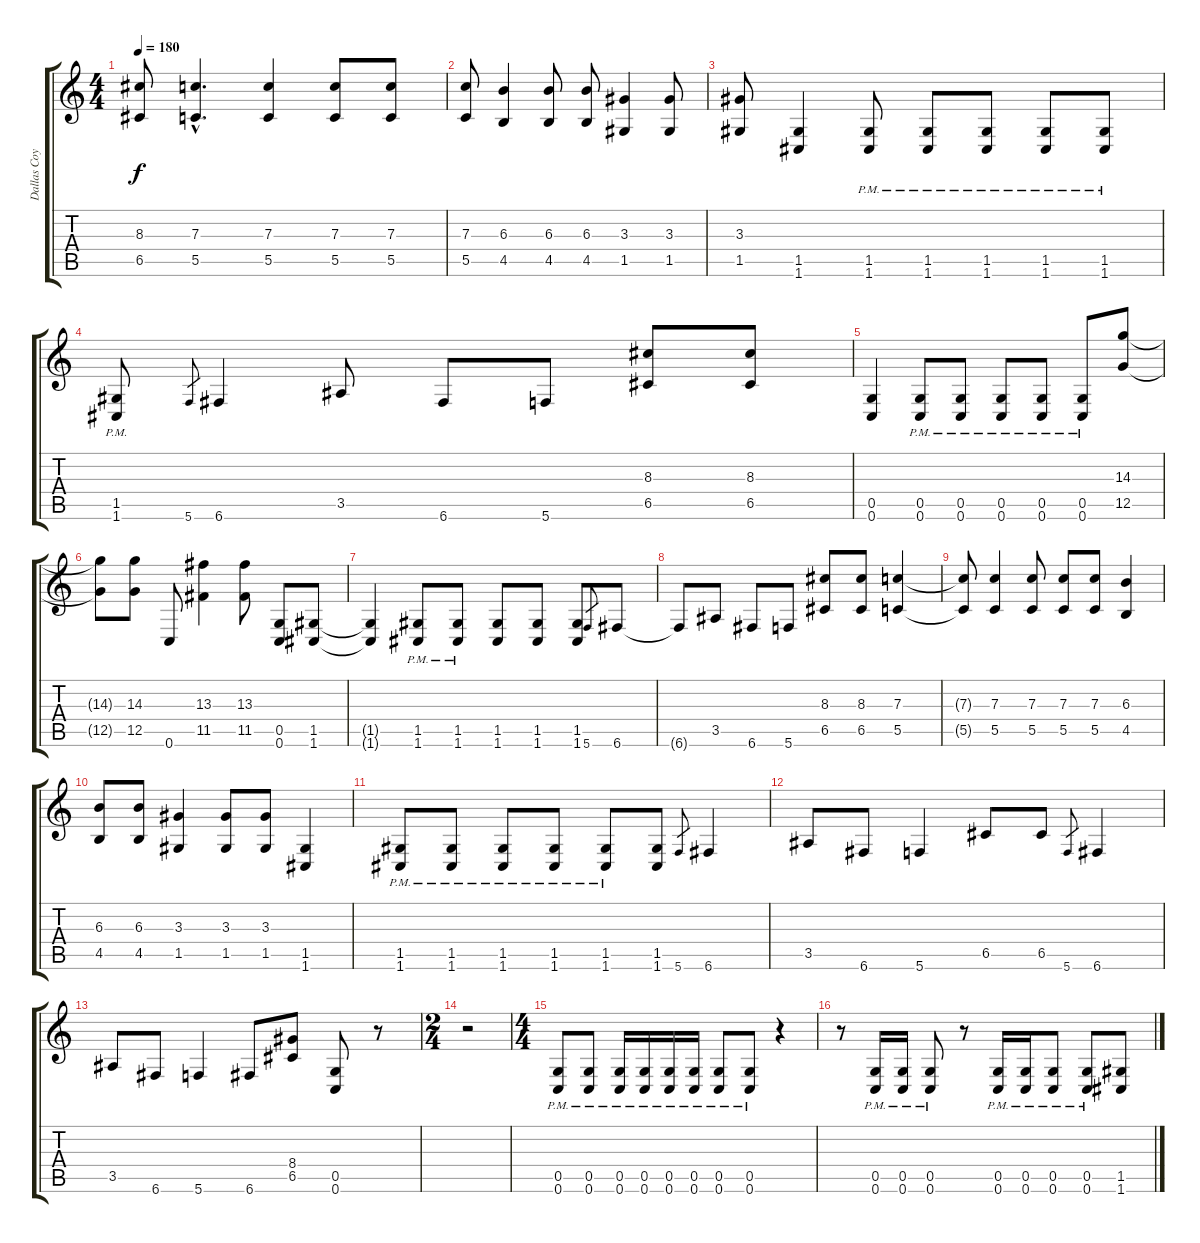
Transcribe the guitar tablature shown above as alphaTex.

\track ("Dallas Coyle" "Dallas Coy") {instrument distortionguitar}
\staff {score tabs}
\tuning (D4 A3 F3 C3 G2 C2) {hide}
\ts (4 4)
\tempo 180
\clef g2
\ks c
(8.3 6.5).8{dy f} (7.3{hac} 5.5{hac}).4{d} (7.3 5.5).4 (7.3 5.5).8 (7.3 5.5).8 |
(7.3 5.5).8 (6.3 4.5).4 (6.3 4.5).8 (6.3 4.5).8 (3.3 1.5).4 (3.3 1.5).8 |
(3.3 1.5).8 (1.5 1.6).4 (1.5{pm} 1.6{pm}).8 (1.5{pm} 1.6{pm}).8 (1.5{pm} 1.6{pm}).8 (1.5{pm} 1.6{pm}).8 (1.5{pm} 1.6{pm}).8 |
(1.5{pm} 1.6{pm}).8 5.6.8{gr} 6.6.4 3.5.8 6.6.8 5.6.8 (8.3 6.5).8 (8.3 6.5).8 |
(0.5 0.6).4 (0.5{pm} 0.6{pm}).8 (0.5{pm} 0.6{pm}).8 (0.5{pm} 0.6{pm}).8 (0.5{pm} 0.6{pm}).8 (0.5 0.6{pm}).8 (14.3 12.5).8 |
(14.3{t} 12.5{t}).8 (14.3 12.5).8 0.6.8 (13.3 11.5).4 (13.3 11.5).8 (0.5 0.6).8 (1.5 1.6).8 |
(1.5{t} 1.6{t}).4 (1.5{pm} 1.6{pm}).8 (1.5{pm} 1.6{pm}).8 (1.5 1.6).8 (1.5 1.6).8 (1.5 1.6).8 5.6.8{gr} 6.6.8 |
6.6{t}.8 3.5.8 6.6.8 5.6.8 (8.3 6.5).8 (8.3 6.5).8 (7.3 5.5).4 |
(7.3{t} 5.5{t}).8 (7.3 5.5).4 (7.3 5.5).8 (7.3 5.5).8 (7.3 5.5).8 (6.3 4.5).4 |
(6.3 4.5).8 (6.3 4.5).8 (3.3 1.5).4 (3.3 1.5).8 (3.3 1.5).8 (1.5 1.6).4 |
(1.5{pm} 1.6{pm}).8 (1.5{pm} 1.6{pm}).8 (1.5{pm} 1.6{pm}).8 (1.5{pm} 1.6{pm}).8 (1.5{pm} 1.6{pm}).8 (1.5 1.6).8 5.6.8{gr} 6.6.4 |
3.5.8 6.6.8 5.6.4 6.5.8 6.5.8 5.6.8{gr} 6.6.4 |
3.5.8 6.6.8 5.6.4 6.6.8 (8.4 6.5).8 (0.5 0.6).8 r.8 |
\ts (2 4)
r.2 |
\ts (4 4)
(0.5{pm} 0.6{pm}).8 (0.5{pm} 0.6{pm}).8 (0.5{pm} 0.6{pm}).16 (0.5{pm} 0.6{pm}).16 (0.5{pm} 0.6{pm}).16 (0.5{pm} 0.6{pm}).16 (0.5{pm} 0.6{pm}).8 (0.5{pm} 0.6{pm}).8 r.4 |
r.8 (0.5{pm} 0.6{pm}).16 (0.5{pm} 0.6{pm}).16 (0.5{pm} 0.6{pm}).8 r.8 (0.5{pm} 0.6{pm}).16 (0.5{pm} 0.6{pm}).16 (0.5{pm} 0.6{pm}).8 (0.5{pm} 0.6{pm}).8 (1.5 1.6).8
